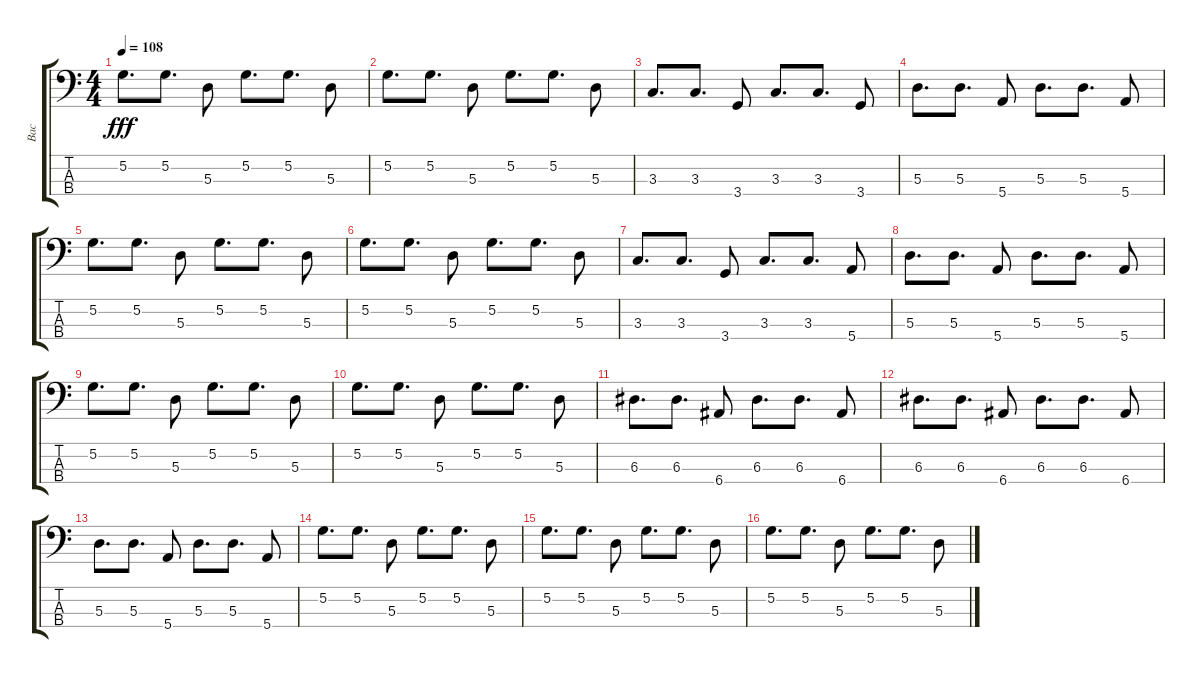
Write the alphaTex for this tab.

\track ("Вас" "Вас") {instrument electricbassfinger}
\staff {score tabs}
\tuning (G2 D2 A1 E1) {hide}
\ts (4 4)
\tempo 108
\clef f4
\ks c
5.2.8{d dy fff} 5.2.8{d} 5.3.8 5.2.8{d} 5.2.8{d} 5.3.8 |
5.2.8{d} 5.2.8{d} 5.3.8 5.2.8{d} 5.2.8{d} 5.3.8 |
3.3.8{d} 3.3.8{d} 3.4.8 3.3.8{d} 3.3.8{d} 3.4.8 |
5.3.8{d} 5.3.8{d} 5.4.8 5.3.8{d} 5.3.8{d} 5.4.8 |
5.2.8{d} 5.2.8{d} 5.3.8 5.2.8{d} 5.2.8{d} 5.3.8 |
5.2.8{d} 5.2.8{d} 5.3.8 5.2.8{d} 5.2.8{d} 5.3.8 |
3.3.8{d} 3.3.8{d} 3.4.8 3.3.8{d} 3.3.8{d} 5.4.8 |
5.3.8{d} 5.3.8{d} 5.4.8 5.3.8{d} 5.3.8{d} 5.4.8 |
5.2.8{d} 5.2.8{d} 5.3.8 5.2.8{d} 5.2.8{d} 5.3.8 |
5.2.8{d} 5.2.8{d} 5.3.8 5.2.8{d} 5.2.8{d} 5.3.8 |
6.3.8{d} 6.3.8{d} 6.4.8 6.3.8{d} 6.3.8{d} 6.4.8 |
6.3.8{d} 6.3.8{d} 6.4.8 6.3.8{d} 6.3.8{d} 6.4.8 |
5.3.8{d} 5.3.8{d} 5.4.8 5.3.8{d} 5.3.8{d} 5.4.8 |
5.2.8{d} 5.2.8{d} 5.3.8 5.2.8{d} 5.2.8{d} 5.3.8 |
5.2.8{d} 5.2.8{d} 5.3.8 5.2.8{d} 5.2.8{d} 5.3.8 |
5.2.8{d} 5.2.8{d} 5.3.8 5.2.8{d} 5.2.8{d} 5.3.8
